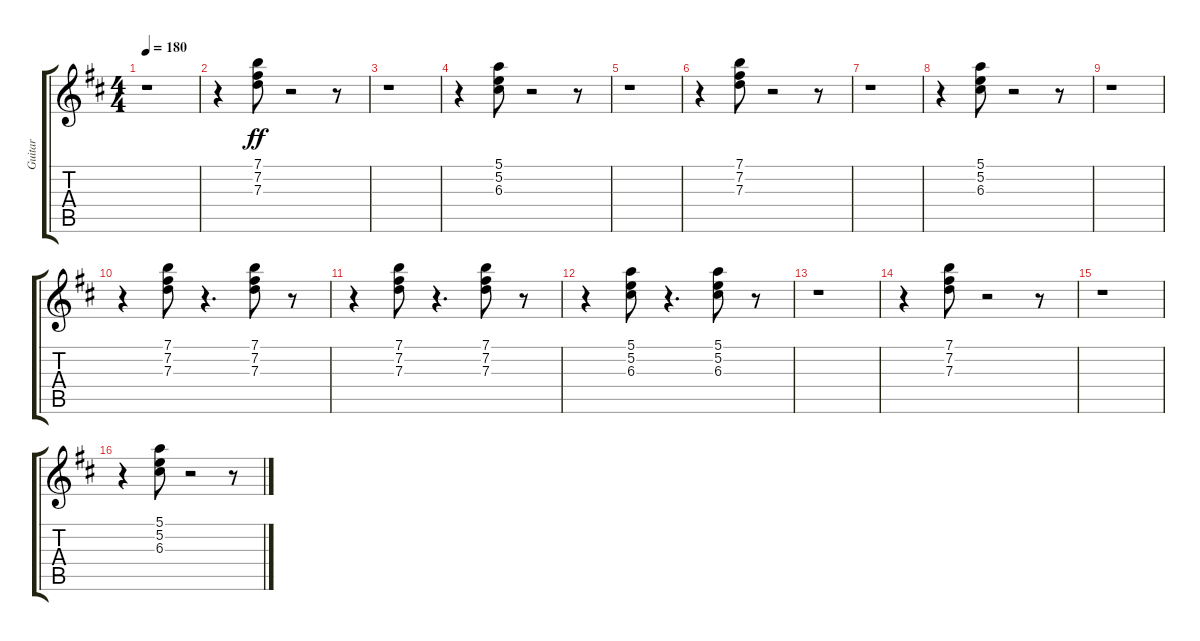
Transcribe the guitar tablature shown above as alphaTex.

\track ("Guitar" "Guitar") {instrument electricguitarclean}
\staff {score tabs}
\tuning (E4 B3 G3 D3 A2 E2) {hide}
\ts (4 4)
\tempo 180
\clef g2
\ks bminor
r.1{dy ff} |
r.4 (7.1 7.2 7.3).8 r.2 r.8 |
r.1 |
r.4 (5.1 5.2 6.3).8 r.2 r.8 |
r.1 |
r.4 (7.1 7.2 7.3).8 r.2 r.8 |
r.1 |
r.4 (5.1 5.2 6.3).8 r.2 r.8 |
r.1 |
r.4 (7.1 7.2 7.3).8 r.4{d} (7.1 7.2 7.3).8 r.8 |
r.4 (7.1 7.2 7.3).8 r.4{d} (7.1 7.2 7.3).8 r.8 |
r.4 (5.1 5.2 6.3).8 r.4{d} (5.1 5.2 6.3).8 r.8 |
r.1 |
r.4 (7.1 7.2 7.3).8 r.2 r.8 |
r.1 |
r.4 (5.1 5.2 6.3).8 r.2 r.8
